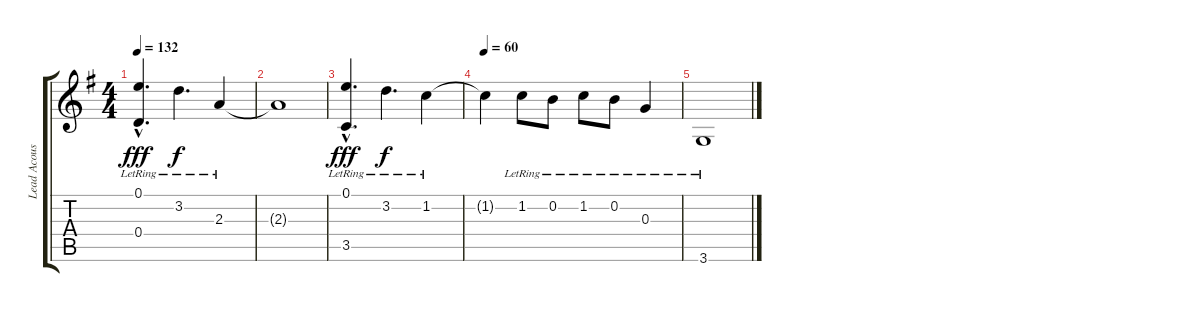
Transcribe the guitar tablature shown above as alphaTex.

\track ("Lead Acoustic" "Lead Acous") {instrument acousticguitarnylon}
\staff {score tabs}
\tuning (E4 B3 G3 D3 A2 E2) {hide}
\ts (4 4)
\tempo 132
\clef g2
\ks g
(0.1{lr} 0.4{hac lr}).4{d dy fff} 3.2{lr}.4{d dy f} 2.3{lr}.4 |
2.3{t}.1 |
(0.1{lr} 3.5{hac lr}).4{d dy fff} 3.2{lr}.4{d dy f} 1.2{lr}.4 |
\tempo 60
1.2{t}.4 1.2{lr}.8 0.2{lr}.8 1.2{lr}.8 0.2{lr}.8 0.3{lr}.4 |
3.6{lr}.1
